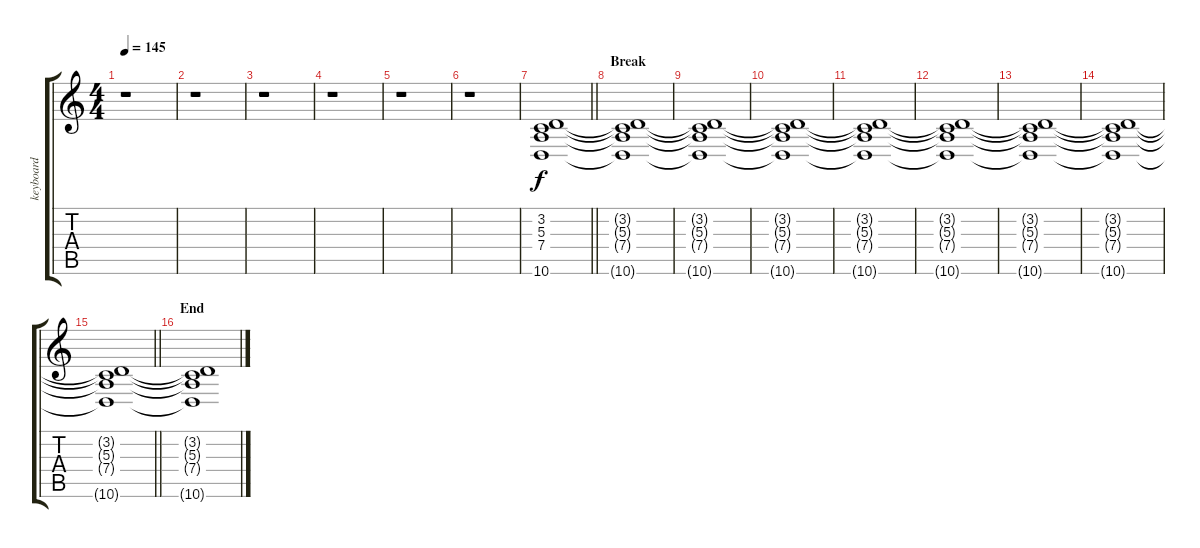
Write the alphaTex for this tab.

\track ("keyboard" "keyboard") {instrument synthstrings2}
\staff {score tabs}
\tuning (E4 B3 G3 D3 A2 E2) {hide}
\ts (4 4)
\tempo 145
\clef g2
\ks c
r.1{dy f} |
r.1 |
r.1 |
r.1 |
r.1 |
r.1 |
\barLineRight lightlight
(3.2 5.3 7.4 10.6).1 |
\section ("" "Break")
(3.2{t} 5.3{t} 7.4{t} 10.6{t}).1 |
(3.2{t} 5.3{t} 7.4{t} 10.6{t}).1 |
(3.2{t} 5.3{t} 7.4{t} 10.6{t}).1 |
(3.2{t} 5.3{t} 7.4{t} 10.6{t}).1 |
(3.2{t} 5.3{t} 7.4{t} 10.6{t}).1 |
(3.2{t} 5.3{t} 7.4{t} 10.6{t}).1 |
(3.2{t} 5.3{t} 7.4{t} 10.6{t}).1 |
\barLineRight lightlight
(3.2{t} 5.3{t} 7.4{t} 10.6{t}).1 |
\section ("" "End")
(3.2{t} 5.3{t} 7.4{t} 10.6{t}).1
